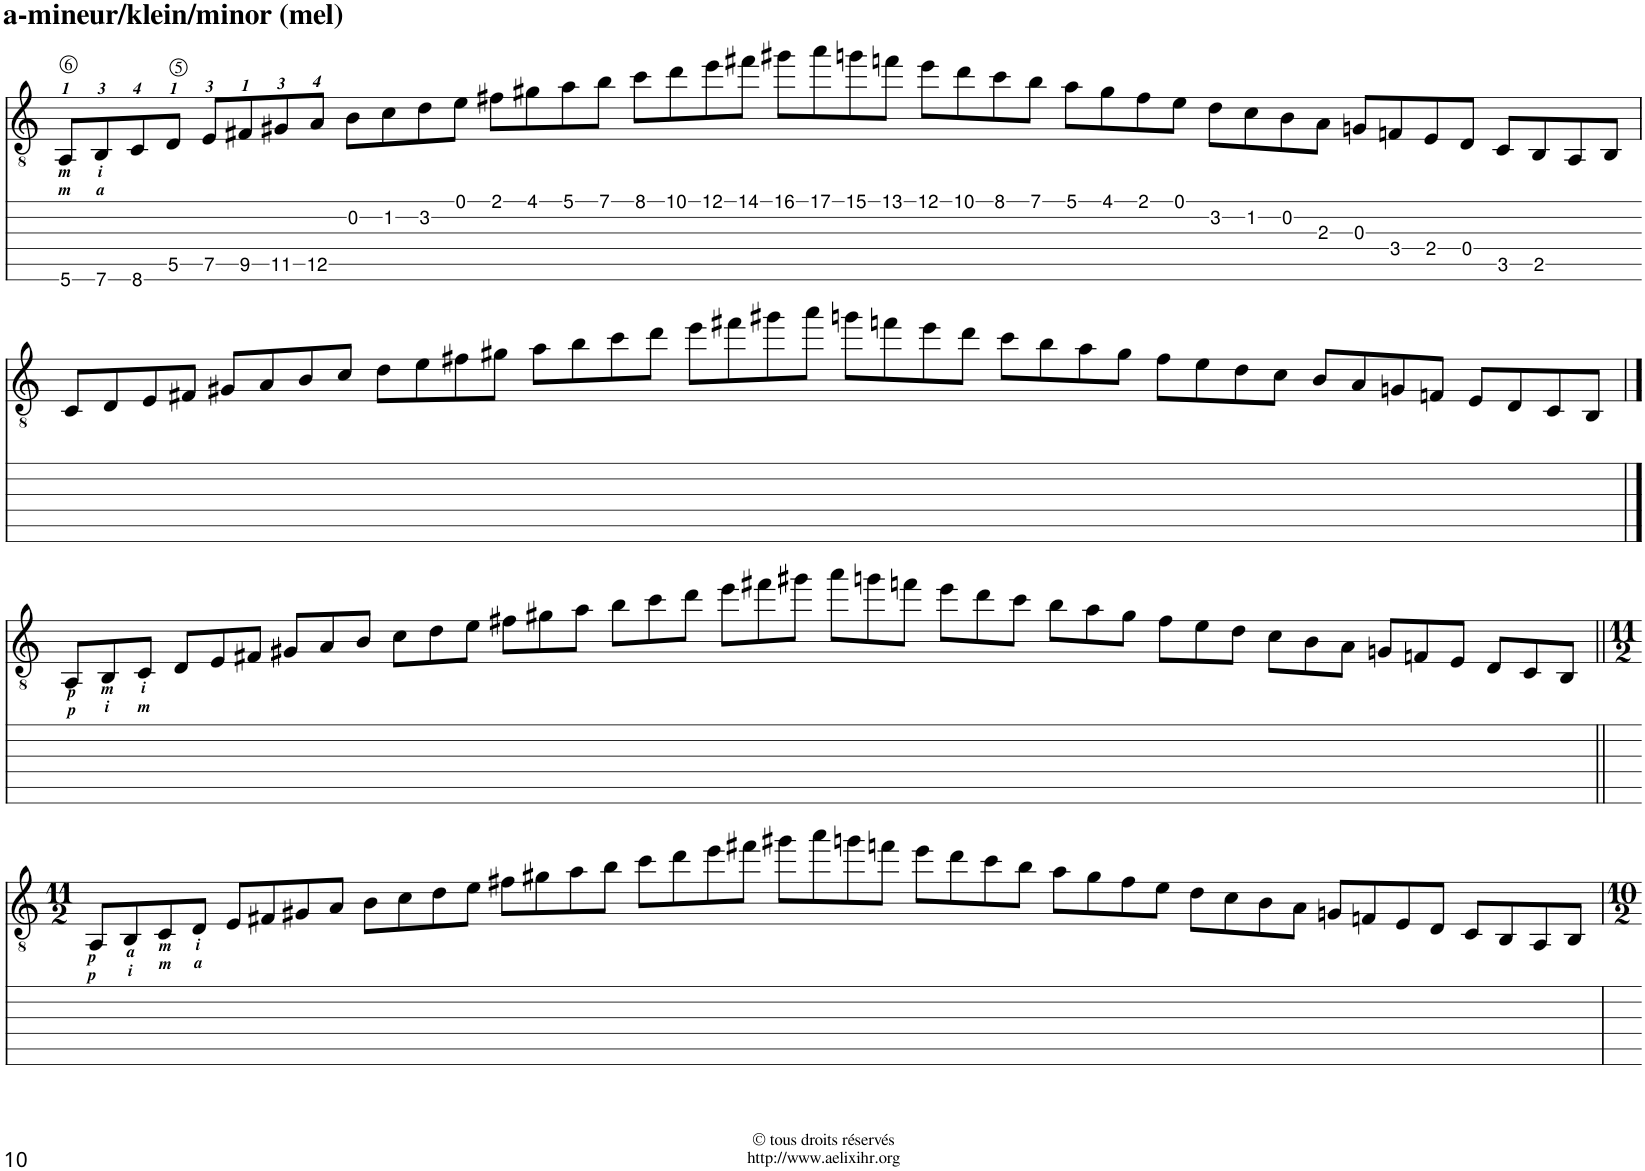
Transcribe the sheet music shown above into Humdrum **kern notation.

**kern	**kern
*part2	*part1
*staff2	*staff1
*I"gt	*I"gt
!!LO:PB:g=z
*	*clefGv2
*k[]	*k[]
*M11/2	*M11/2
=17	=17
!	!LO:TX:a:B:t=a-mineur/klein/minor (mel)
8AAL	8AA/L
8BB	8BB/
8C	8C/
8D	8D/J
8E	8E/L
8F#X	8F#X/
8G#X	8G#X/
8A	8A/J
8B	8B\L
8c	8c\
8d	8d\
8e	8e\J
8f#X	8f#X\L
8g#X	8g#X\
8a	8a\
8b	8b\J
8cc	8cc\L
8dd	8dd\
8ee	8ee\
8ff#X	8ff#X\J
8gg#X	8gg#X\L
8aa	8aa\
8ggn	8ggn\
8ffn	8ffn\J
8ee	8ee\L
8dd	8dd\
8cc	8cc\
8b	8b\J
8a	8a\L
8g#	8g#\
8f#	8f#\
8e	8e\J
8d	8d\L
8c	8c\
8B	8B\
8A	8A\J
8Gn	8Gn/L
8Fn	8Fn/
8E	8E/
8D	8D/J
8C	8C/L
8BBJ	8BB/
4r	8AA/
.	8BB/J
!!LO:LB:g=z
=18	=18
*M10/2	*M10/2
1%5r	8C/L
.	8D/
.	8E/
.	8F#X/J
.	8G#X/L
.	8A/
.	8B/
.	8c/J
.	8d\L
.	8e\
.	8f#X\
.	8g#X\J
.	8a\L
.	8b\
.	8cc\
.	8dd\J
.	8ee\L
.	8ff#X\
.	8gg#X\
.	8aa\J
.	8ggn\L
.	8ffn\
.	8ee\
.	8dd\J
.	8cc\L
.	8b\
.	8a\
.	8g#\J
.	8f#\L
.	8e\
.	8d\
.	8c\J
.	8B/L
.	8A/
.	8Gn/
.	8Fn/J
.	8E/L
.	8D/
.	8C/
.	8BB/J
!!LO:LB:g=z
==19	==19
*M42/8	*M42/8
4%21r	8AA/L
.	8BB/
.	8C/J
.	8D/L
.	8E/
.	8F#X/J
.	8G#X/L
.	8A/
.	8B/J
.	8c\L
.	8d\
.	8e\J
.	8f#X\L
.	8g#X\
.	8a\J
.	8b\L
.	8cc\
.	8dd\J
.	8ee\L
.	8ff#X\
.	8gg#X\J
.	8aa\L
.	8ggn\
.	8ffn\J
.	8ee\L
.	8dd\
.	8cc\J
.	8b\L
.	8a\
.	8g#\J
.	8f#\L
.	8e\
.	8d\J
.	8c\L
.	8B\
.	8A\J
.	8Gn/L
.	8Fn/
.	8E/J
.	8D/L
.	8C/
.	8BB/J
!!LO:LB:g=z
=20||	=20||
*M11/2	*M11/2
2%11r	8AA/L
.	8BB/
.	8C/
.	8D/J
.	8E/L
.	8F#X/
.	8G#X/
.	8A/J
.	8B\L
.	8c\
.	8d\
.	8e\J
.	8f#X\L
.	8g#X\
.	8a\
.	8b\J
.	8cc\L
.	8dd\
.	8ee\
.	8ff#X\J
.	8gg#X\L
.	8aa\
.	8ggn\
.	8ffn\J
.	8ee\L
.	8dd\
.	8cc\
.	8b\J
.	8a\L
.	8g#\
.	8f#\
.	8e\J
.	8d\L
.	8c\
.	8B\
.	8A\J
.	8Gn/L
.	8Fn/
.	8E/
.	8D/J
.	8C/L
.	8BB/
.	8AA/
.	8BB/J
=	=
*-	*-
